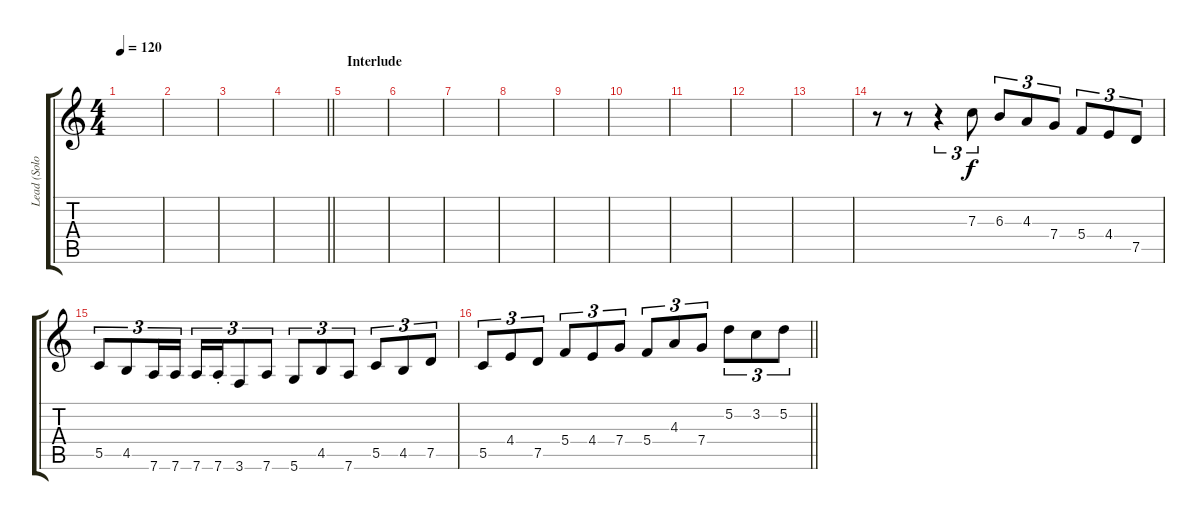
\track ("Lead (Solo)" "Lead (Solo") {instrument distortionguitar}
\staff {score tabs}
\tuning (D4 A3 F3 C3 G2 D2) {hide}
\ts (4 4)
\tempo 120
\clef g2
\ks c
|
|
|
\barLineRight lightlight
|
\section ("" "Interlude")
|
|
|
|
|
|
|
|
|
r.8 r.8 r.4{tu (3 2)} 7.3.8{tu (3 2)} 6.3.8{tu (3 2)} 4.3.8{tu (3 2)} 7.4.8{tu (3 2)} 5.4.8{tu (3 2)} 4.4.8{tu (3 2)} 7.5.8{tu (3 2)} |
5.5.8{tu (3 2)} 4.5.8{tu (3 2)} 7.6.16{tu (3 2)} 7.6.16{tu (3 2)} 7.6.16{tu (3 2)} 7.6{st}.16{tu (3 2)} 3.6.8{tu (3 2)} 7.6.8{tu (3 2)} 5.6.8{tu (3 2)} 4.5.8{tu (3 2)} 7.6.8{tu (3 2)} 5.5.8{tu (3 2)} 4.5.8{tu (3 2)} 7.5.8{tu (3 2)} |
\barLineRight lightlight
5.5.8{tu (3 2)} 4.4.8{tu (3 2)} 7.5.8{tu (3 2)} 5.4.8{tu (3 2)} 4.4.8{tu (3 2)} 7.4.8{tu (3 2)} 5.4.8{tu (3 2)} 4.3.8{tu (3 2)} 7.4.8{tu (3 2)} 5.2.8{tu (3 2)} 3.2.8{tu (3 2)} 5.2.8{tu (3 2)}
